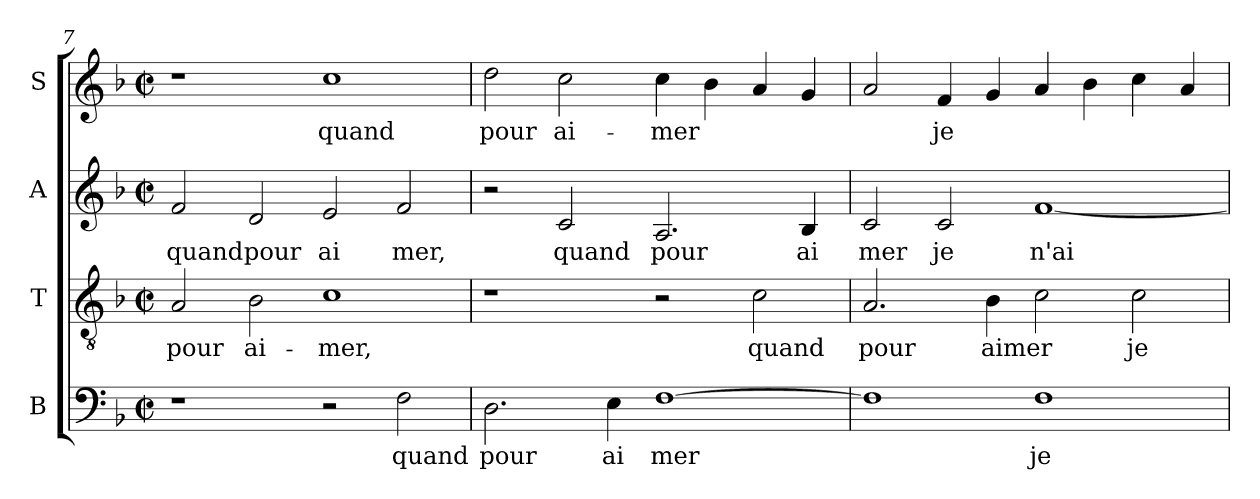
**kern	**text	**kern	**text	**kern	**text	**kern	**text
*part4	*part4	*part3	*part3	*part2	*part2	*part1	*part1
*staff4	*staff4	*staff3	*staff3	*staff2	*staff2	*staff1	*staff1
*I"B	*	*I"T	*	*I"A	*	*I"S	*
*clefF4	*	*clefGv2	*	*clefG2	*	*clefG2	*
*k[b-]	*	*k[b-]	*	*k[b-]	*	*k[b-]	*
*F:	*	*F:	*	*F:	*	*F:	*
*M2/2	*	*M2/2	*	*M2/2	*	*M2/2	*
*met(c|)	*	*met(c|)	*	*met(c|)	*	*met(c|)	*
=7	=7	=7	=7	=7	=7	=7	=7
!	!	!	!LO:LY:b:cj	!	!LO:LY:b:cj	!	!
1r	.	2A/	pour	2f/	quand	1r	.
!	!	!	!LO:LY:b:cj	!	!LO:LY:b:cj	!	!
.	.	2B-\	ai-	2d/	pour	.	.
!	!	!	!LO:LY:b:cj	!	!LO:LY:b:cj	!	!LO:LY:b:cj
2r	.	1c	-mer,	2e/	ai	1cc	quand
!	!LO:LY:b:cj	!	!	!	!LO:LY:b:cj	!	!
2F\	quand	.	.	2f/	mer,	.	.
=8	=8	=8	=8	=8	=8	=8	=8
!	!LO:LY:b:cj	!	!	!	!	!	!LO:LY:b:cj
2.D\	pour	1r	.	2r	.	2dd\	pour
!	!	!	!	!	!LO:LY:b:cj	!	!LO:LY:b:cj
.	.	.	.	2c/	quand	2cc\	ai-
!	!LO:LY:b:cj	!	!	!	!	!	!
4E\	ai	.	.	.	.	.	.
!	!LO:LY:b:cj	!	!	!	!LO:LY:b:cj	!	!LO:LY:b:cj
[>1F	mer	2r	.	2.A/	pour	4cc\	-mer
!	!	!	!	!	!	!	!LO:LY:b:cj
.	.	.	.	.	.	4b-\	.
!	!	!	!LO:LY:b:cj	!	!	!	!LO:LY:b:cj
.	.	2c\	quand	.	.	4a/	.
!	!	!	!	!	!LO:LY:b:cj	!	!LO:LY:b:cj
.	.	.	.	4B-/	ai	4g/	.
=9	=9	=9	=9	=9	=9	=9	=9
!	!LO:LY:b:cj	!	!LO:LY:b:cj	!	!LO:LY:b:cj	!	!LO:LY:b:cj
1F]	.	2.A/	pour	2c/	mer	2a/	.
!	!	!	!	!	!LO:LY:b:cj	!	!LO:LY:b:cj
.	.	.	.	2c/	je	4f/	je
!	!	!	!LO:LY:b:cj	!	!	!	!LO:LY:b:cj
.	.	4B-\	aimer	.	.	4g/	.
!	!LO:LY:b:cj	!	!LO:LY:b:cj	!	!LO:LY:b:cj	!	!LO:LY:b:cj
1F	je	2c\	.	[<1f	n'ai	4a/	.
!	!	!	!	!	!	!	!LO:LY:b:cj
.	.	.	.	.	.	4b-\	.
!	!	!	!LO:LY:b:cj	!	!	!	!LO:LY:b:cj
.	.	2c\	je	.	.	4cc\	.
!	!	!	!	!	!	!	!LO:LY:b:cj
.	.	.	.	.	.	4a/	.
=	=	=	=	=	=	=	=
*-	*-	*-	*-	*-	*-	*-	*-
